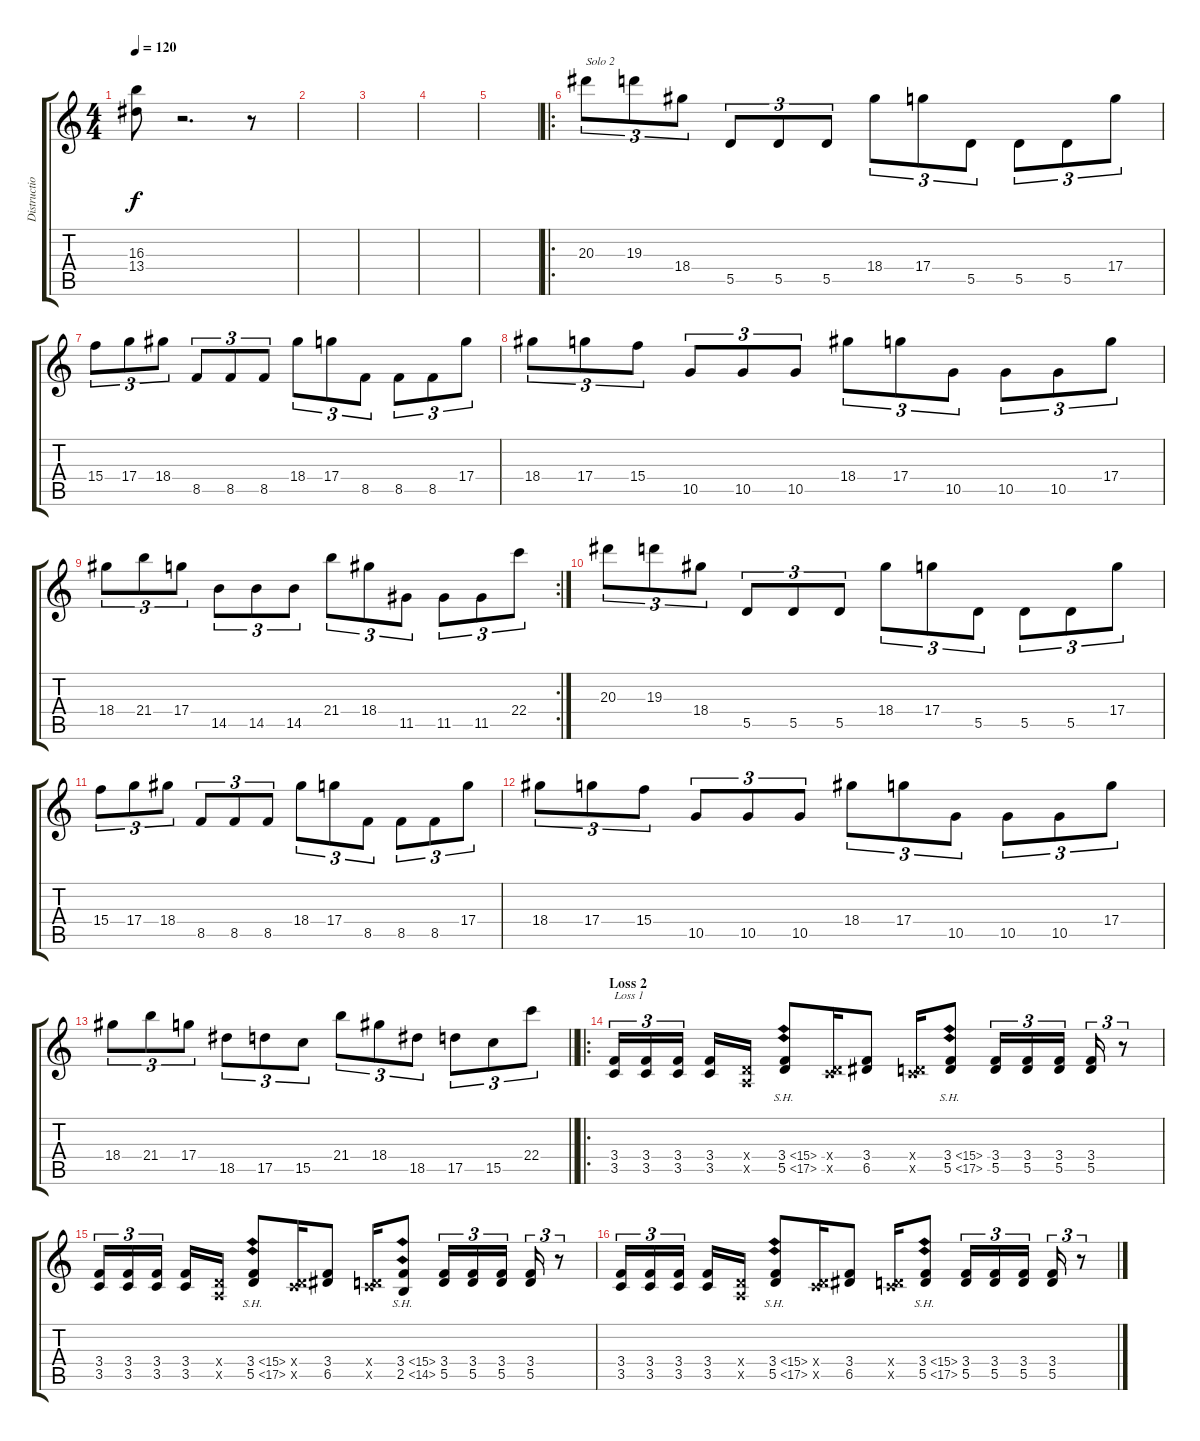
\track ("Distruction Guitar 1" "Distructio") {instrument distortionguitar}
\staff {score tabs}
\tuning (E4 B3 G3 D3 A2 E2) {hide}
\ts (4 4)
\tempo 120
\clef g2
\ks c
(16.3 13.4).8{dy f} r.2{d} r.8 |
|
|
|
|
\ro
20.3.8{tu (3 2) txt "Solo 2"} 19.3.8{tu (3 2)} 18.4.8{tu (3 2)} 5.5.8{tu (3 2)} 5.5.8{tu (3 2)} 5.5.8{tu (3 2)} 18.4.8{tu (3 2)} 17.4.8{tu (3 2)} 5.5.8{tu (3 2)} 5.5.8{tu (3 2)} 5.5.8{tu (3 2)} 17.4.8{tu (3 2)} |
15.4.8{tu (3 2)} 17.4.8{tu (3 2)} 18.4.8{tu (3 2)} 8.5.8{tu (3 2)} 8.5.8{tu (3 2)} 8.5.8{tu (3 2)} 18.4.8{tu (3 2)} 17.4.8{tu (3 2)} 8.5.8{tu (3 2)} 8.5.8{tu (3 2)} 8.5.8{tu (3 2)} 17.4.8{tu (3 2)} |
18.4.8{tu (3 2)} 17.4.8{tu (3 2)} 15.4.8{tu (3 2)} 10.5.8{tu (3 2)} 10.5.8{tu (3 2)} 10.5.8{tu (3 2)} 18.4.8{tu (3 2)} 17.4.8{tu (3 2)} 10.5.8{tu (3 2)} 10.5.8{tu (3 2)} 10.5.8{tu (3 2)} 17.4.8{tu (3 2)} |
\rc 2
18.4.8{tu (3 2)} 21.4.8{tu (3 2)} 17.4.8{tu (3 2)} 14.5.8{tu (3 2)} 14.5.8{tu (3 2)} 14.5.8{tu (3 2)} 21.4.8{tu (3 2)} 18.4.8{tu (3 2)} 11.5.8{tu (3 2)} 11.5.8{tu (3 2)} 11.5.8{tu (3 2)} 22.4.8{tu (3 2)} |
20.3.8{tu (3 2)} 19.3.8{tu (3 2)} 18.4.8{tu (3 2)} 5.5.8{tu (3 2)} 5.5.8{tu (3 2)} 5.5.8{tu (3 2)} 18.4.8{tu (3 2)} 17.4.8{tu (3 2)} 5.5.8{tu (3 2)} 5.5.8{tu (3 2)} 5.5.8{tu (3 2)} 17.4.8{tu (3 2)} |
15.4.8{tu (3 2)} 17.4.8{tu (3 2)} 18.4.8{tu (3 2)} 8.5.8{tu (3 2)} 8.5.8{tu (3 2)} 8.5.8{tu (3 2)} 18.4.8{tu (3 2)} 17.4.8{tu (3 2)} 8.5.8{tu (3 2)} 8.5.8{tu (3 2)} 8.5.8{tu (3 2)} 17.4.8{tu (3 2)} |
18.4.8{tu (3 2)} 17.4.8{tu (3 2)} 15.4.8{tu (3 2)} 10.5.8{tu (3 2)} 10.5.8{tu (3 2)} 10.5.8{tu (3 2)} 18.4.8{tu (3 2)} 17.4.8{tu (3 2)} 10.5.8{tu (3 2)} 10.5.8{tu (3 2)} 10.5.8{tu (3 2)} 17.4.8{tu (3 2)} |
\barLineRight lightlight
18.4.8{tu (3 2)} 21.4.8{tu (3 2)} 17.4.8{tu (3 2)} 18.5.8{tu (3 2)} 17.5.8{tu (3 2)} 15.5.8{tu (3 2)} 21.4.8{tu (3 2)} 18.4.8{tu (3 2)} 18.5.8{tu (3 2)} 17.5.8{tu (3 2)} 15.5.8{tu (3 2)} 22.4.8{tu (3 2)} |
\ro
\section ("" "Loss 2")
(3.4 3.5).16{tu (3 2) txt "Loss 1"} (3.4 3.5).16{tu (3 2)} (3.4 3.5).16{tu (3 2) beam splitsecondary} (3.4 3.5).16 (0.4{x} 0.5{x}).16 (3.4{sh 12} 5.5{sh 12}).8 (0.4{x} 3.5{x}).16 (3.4 6.5).8 (0.4{x} 3.5{x}).16 (3.4{sh 12} 5.5{sh 12}).8 (3.4 5.5).16{tu (3 2)} (3.4 5.5).16{tu (3 2)} (3.4 5.5).16{tu (3 2) beam splitsecondary} (3.4 5.5).16{tu (3 2)} r.8{tu (3 2)} |
(3.4 3.5).16{tu (3 2)} (3.4 3.5).16{tu (3 2)} (3.4 3.5).16{tu (3 2) beam splitsecondary} (3.4 3.5).16 (0.4{x} 0.5{x}).16 (3.4{sh 12} 5.5{sh 12}).8 (0.4{x} 3.5{x}).16 (3.4 6.5).8 (0.4{x} 3.5{x}).16 (3.4{sh 12} 2.5{sh 12}).8 (3.4 5.5).16{tu (3 2)} (3.4 5.5).16{tu (3 2)} (3.4 5.5).16{tu (3 2) beam splitsecondary} (3.4 5.5).16{tu (3 2)} r.8{tu (3 2)} |
(3.4 3.5).16{tu (3 2)} (3.4 3.5).16{tu (3 2)} (3.4 3.5).16{tu (3 2) beam splitsecondary} (3.4 3.5).16 (0.4{x} 0.5{x}).16 (3.4{sh 12} 5.5{sh 12}).8 (0.4{x} 3.5{x}).16 (3.4 6.5).8 (0.4{x} 3.5{x}).16 (3.4{sh 12} 5.5{sh 12}).8 (3.4 5.5).16{tu (3 2)} (3.4 5.5).16{tu (3 2)} (3.4 5.5).16{tu (3 2) beam splitsecondary} (3.4 5.5).16{tu (3 2)} r.8{tu (3 2)}
